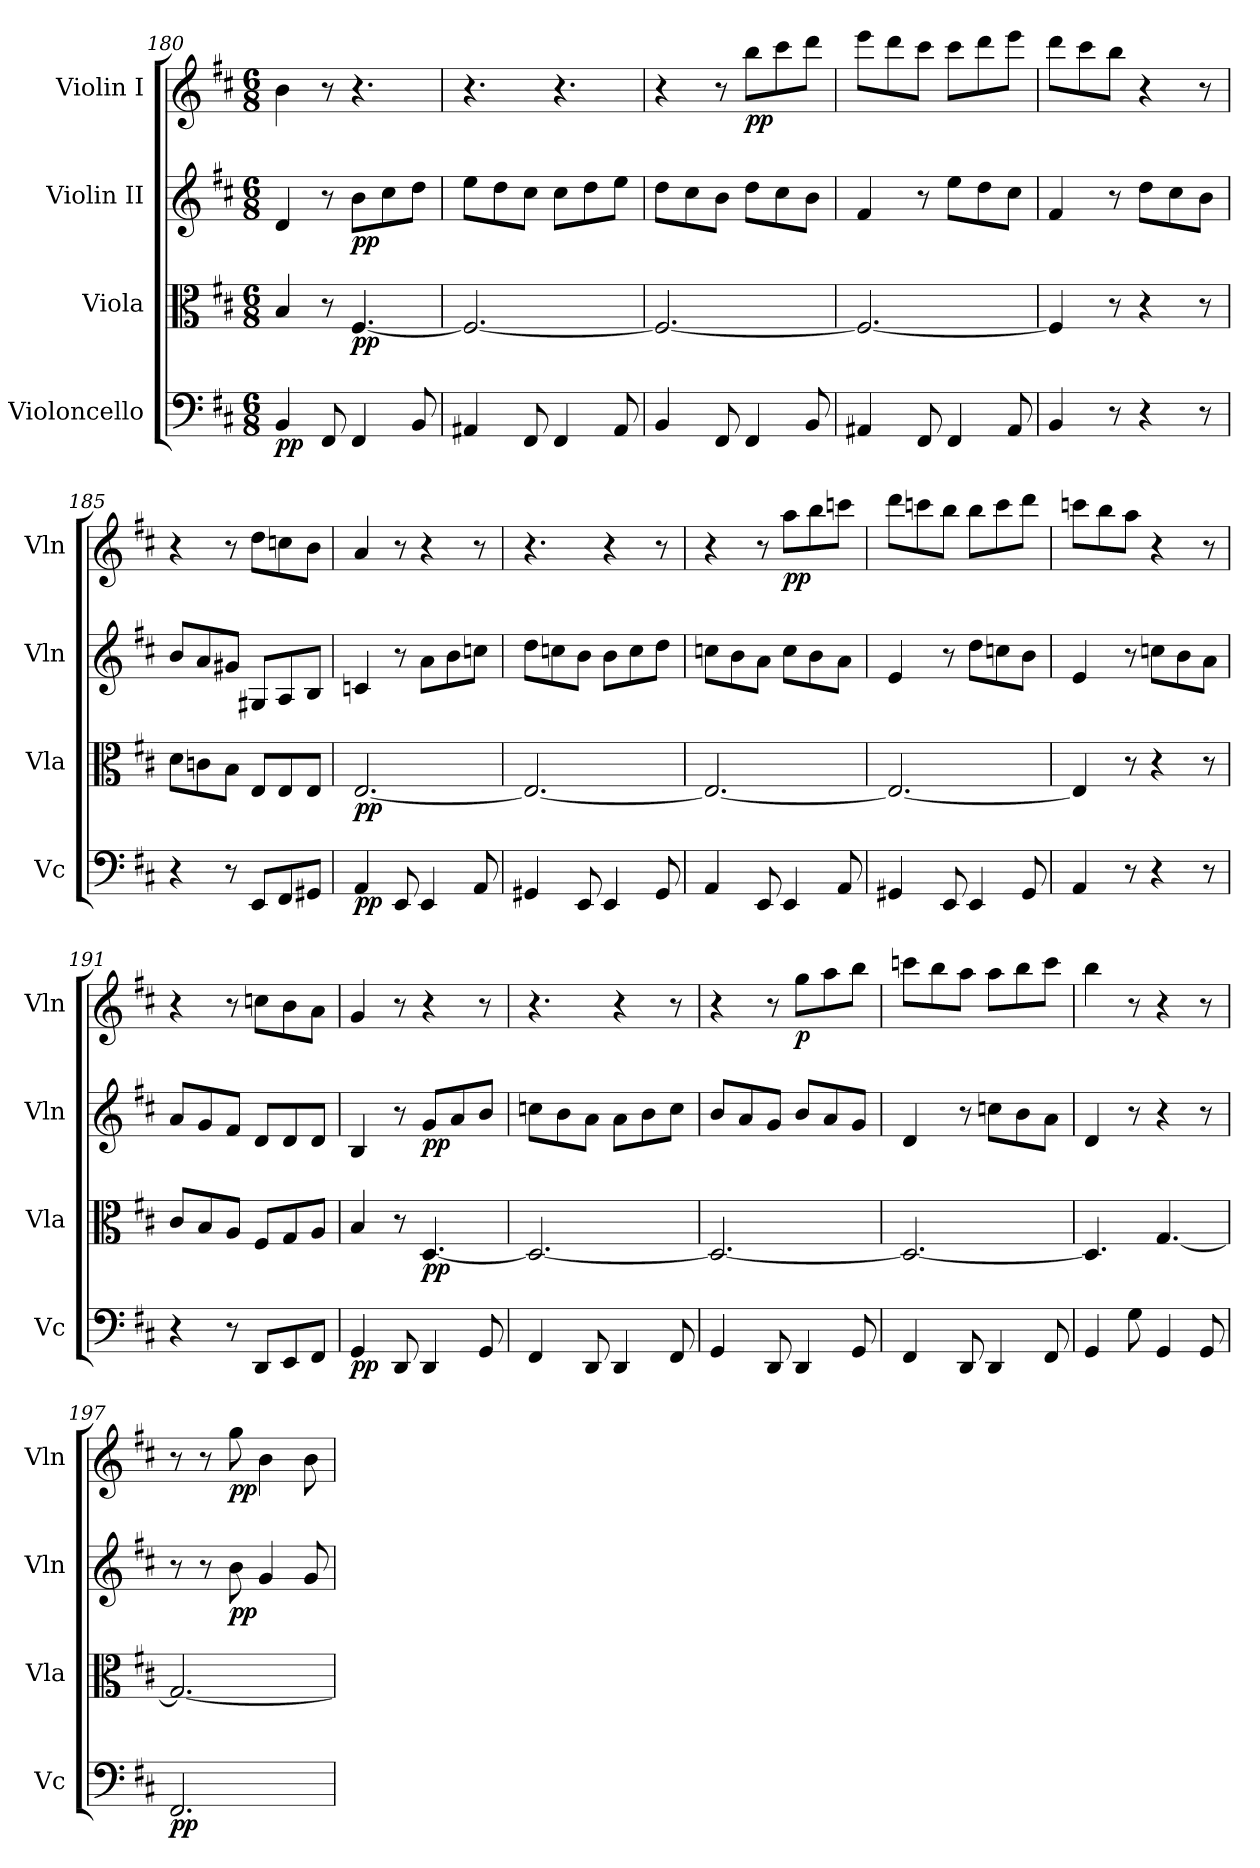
**kern	**dynam	**kern	**dynam	**kern	**dynam	**kern	**dynam
*part4	*part4	*part3	*part3	*part2	*part2	*part1	*part1
*staff4	*staff4	*staff3	*staff3	*staff2	*staff2	*staff1	*staff1
*I"Violoncello	*	*I"Viola	*	*I"Violin II	*	*I"Violin I	*
*I'Vc	*	*I'Vla	*	*I'Vln	*	*I'Vln	*
*clefF4	*	*clefC3	*	*clefG2	*	*clefG2	*
*k[f#c#]	*	*k[f#c#]	*	*k[f#c#]	*	*k[f#c#]	*
*M6/8	*	*M6/8	*	*M6/8	*	*M6/8	*
=180	=180	=180	=180	=180	=180	=180	=180
!	!LO:DY:b	!	!	!	!	!	!
4BB/	pp	4B/	.	4d/	.	4b\	.
8FF#/	.	8r	.	8r	.	8r	.
!	!	!	!LO:DY:b	!	!LO:DY:b	!	!
4FF#/	.	[4.F#/	pp	8b\L	pp	4.r	.
.	.	.	.	8cc#\	.	.	.
8BB/	.	.	.	8dd\J	.	.	.
=181	=181	=181	=181	=181	=181	=181	=181
4AA#X/	.	2.F#/_	.	8ee\L	.	4.r	.
.	.	.	.	8dd\	.	.	.
8FF#/	.	.	.	8cc#\J	.	.	.
4FF#/	.	.	.	8cc#\L	.	4.r	.
.	.	.	.	8dd\	.	.	.
8AA#/	.	.	.	8ee\J	.	.	.
=182	=182	=182	=182	=182	=182	=182	=182
4BB/	.	2.F#/_	.	8dd\L	.	4r	.
.	.	.	.	8cc#\	.	.	.
8FF#/	.	.	.	8b\J	.	8r	.
!	!	!	!	!	!	!	!LO:DY:b
4FF#/	.	.	.	8dd\L	.	8bb\L	pp
.	.	.	.	8cc#\	.	8ccc#\	.
8BB/	.	.	.	8b\J	.	8ddd\J	.
=183	=183	=183	=183	=183	=183	=183	=183
4AA#X/	.	2.F#/_	.	4f#/	.	8eee\L	.
.	.	.	.	.	.	8ddd\	.
8FF#/	.	.	.	8r	.	8ccc#\J	.
4FF#/	.	.	.	8ee\L	.	8ccc#\L	.
.	.	.	.	8dd\	.	8ddd\	.
8AA#/	.	.	.	8cc#\J	.	8eee\J	.
=184	=184	=184	=184	=184	=184	=184	=184
4BB/	.	4F#/]	.	4f#/	.	8ddd\L	.
.	.	.	.	.	.	8ccc#\	.
8r	.	8r	.	8r	.	8bb\J	.
4r	.	4r	.	8dd\L	.	4r	.
.	.	.	.	8cc#\	.	.	.
8r	.	8r	.	8b\J	.	8r	.
=185	=185	=185	=185	=185	=185	=185	=185
4r	.	8d\L	.	8b/L	.	4r	.
.	.	8cn\	.	8a/	.	.	.
8r	.	8B\J	.	8g#X/J	.	8r	.
8EE/L	.	8E/L	.	8G#X/L	.	8dd\L	.
8FF#/	.	8E/	.	8A/	.	8ccn\	.
8GG#X/J	.	8E/J	.	8B/J	.	8b\J	.
=186	=186	=186	=186	=186	=186	=186	=186
!	!LO:DY:b	!	!LO:DY:b	!	!	!	!
4AA/	pp	[2.E/	pp	4cn/	.	4a/	.
8EE/	.	.	.	8r	.	8r	.
4EE/	.	.	.	8a\L	.	4r	.
.	.	.	.	8b\	.	.	.
8AA/	.	.	.	8ccn\J	.	8r	.
=187	=187	=187	=187	=187	=187	=187	=187
4GG#X/	.	2.E/_	.	8dd\L	.	4.r	.
.	.	.	.	8ccn\	.	.	.
8EE/	.	.	.	8b\J	.	.	.
4EE/	.	.	.	8b\L	.	4r	.
.	.	.	.	8cc\	.	.	.
8GG#/	.	.	.	8dd\J	.	8r	.
=188	=188	=188	=188	=188	=188	=188	=188
4AA/	.	2.E/_	.	8ccn\L	.	4r	.
.	.	.	.	8b\	.	.	.
8EE/	.	.	.	8a\J	.	8r	.
!	!	!	!	!	!	!	!LO:DY:b
4EE/	.	.	.	8cc\L	.	8aa\L	pp
.	.	.	.	8b\	.	8bb\	.
8AA/	.	.	.	8a\J	.	8cccn\J	.
=189	=189	=189	=189	=189	=189	=189	=189
4GG#X/	.	2.E/_	.	4e/	.	8ddd\L	.
.	.	.	.	.	.	8cccn\	.
8EE/	.	.	.	8r	.	8bb\J	.
4EE/	.	.	.	8dd\L	.	8bb\L	.
.	.	.	.	8ccn\	.	8ccc\	.
8GG#/	.	.	.	8b\J	.	8ddd\J	.
=190	=190	=190	=190	=190	=190	=190	=190
4AA/	.	4E/]	.	4e/	.	8cccn\L	.
.	.	.	.	.	.	8bb\	.
8r	.	8r	.	8r	.	8aa\J	.
4r	.	4r	.	8ccn\L	.	4r	.
.	.	.	.	8b\	.	.	.
8r	.	8r	.	8a\J	.	8r	.
=191	=191	=191	=191	=191	=191	=191	=191
4r	.	8c#/L	.	8a/L	.	4r	.
.	.	8B/	.	8g/	.	.	.
8r	.	8A/J	.	8f#/J	.	8r	.
8DD/L	.	8F#/L	.	8d/L	.	8ccn\L	.
8EE/	.	8G/	.	8d/	.	8b\	.
8FF#/J	.	8A/J	.	8d/J	.	8a\J	.
=192	=192	=192	=192	=192	=192	=192	=192
!	!LO:DY:b	!	!	!	!	!	!
4GG/	pp	4B/	.	4B/	.	4g/	.
8DD/	.	8r	.	8r	.	8r	.
!	!	!	!LO:DY:b	!	!LO:DY:b	!	!
4DD/	.	[4.D/	pp	8g/L	pp	4r	.
.	.	.	.	8a/	.	.	.
8GG/	.	.	.	8b/J	.	8r	.
=193	=193	=193	=193	=193	=193	=193	=193
4FF#/	.	2.D/_	.	8ccn\L	.	4.r	.
.	.	.	.	8b\	.	.	.
8DD/	.	.	.	8a\J	.	.	.
4DD/	.	.	.	8a\L	.	4r	.
.	.	.	.	8b\	.	.	.
8FF#/	.	.	.	8cc\J	.	8r	.
=194	=194	=194	=194	=194	=194	=194	=194
4GG/	.	2.D/_	.	8b/L	.	4r	.
.	.	.	.	8a/	.	.	.
8DD/	.	.	.	8g/J	.	8r	.
!	!	!	!	!	!	!	!LO:DY:b
4DD/	.	.	.	8b/L	.	8gg\L	p
.	.	.	.	8a/	.	8aa\	.
8GG/	.	.	.	8g/J	.	8bb\J	.
=195	=195	=195	=195	=195	=195	=195	=195
4FF#/	.	2.D/_	.	4d/	.	8cccn\L	.
.	.	.	.	.	.	8bb\	.
8DD/	.	.	.	8r	.	8aa\J	.
4DD/	.	.	.	8ccn\L	.	8aa\L	.
.	.	.	.	8b\	.	8bb\	.
8FF#/	.	.	.	8a\J	.	8ccc\J	.
=196	=196	=196	=196	=196	=196	=196	=196
4GG/	.	4.D/]	.	4d/	.	4bb\	.
8G\	.	.	.	8r	.	8r	.
4GG/	.	[4.G/	.	4r	.	4r	.
8GG/	.	.	.	8r	.	8r	.
=197	=197	=197	=197	=197	=197	=197	=197
!	!LO:DY:b	!	!	!	!	!	!
2.FF#/	pp	2.G/_	.	8r	.	8r	.
.	.	.	.	8r	.	8r	.
!	!	!	!	!	!LO:DY:b	!	!LO:DY:b
.	.	.	.	8b\	pp	8gg\	pp
.	.	.	.	4g/	.	4b\	.
.	.	.	.	8g/	.	8b\	.
=	=	=	=	=	=	=	=
*-	*-	*-	*-	*-	*-	*-	*-
